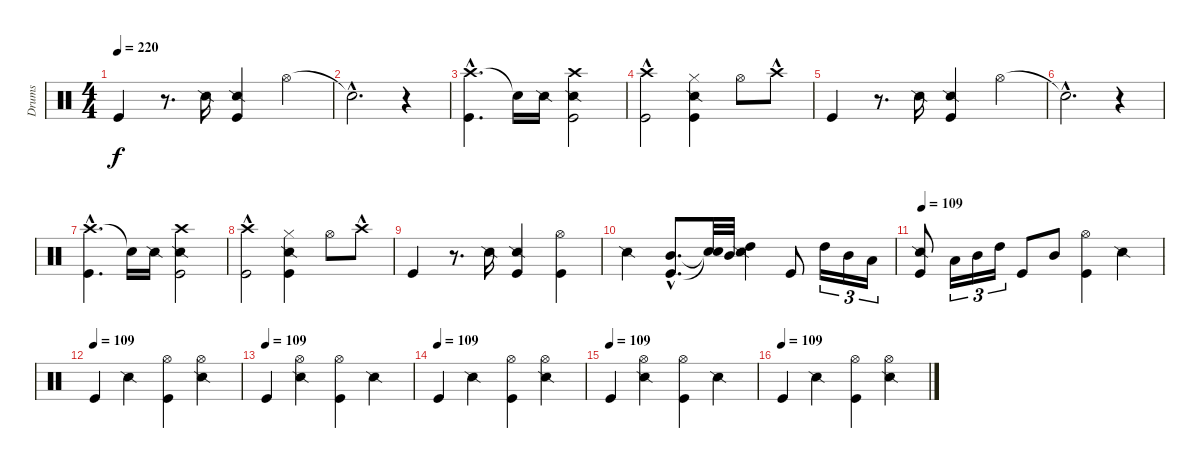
\track ("Drums" "Drums") {instrument percussion}
\staff {score}
\articulation defaults
\ts (4 4)
\tempo 220
\clef neutral
\ks c "Kick (hit)".4{dy f}
r.8{d} "Snare (side stick) 2".16 ("Snare (side stick) 2" "Kick (hit)").4 "Hi-Hat (open)".4 |
"Snare (hit)"{hac t}.2{d} r.4 |
("Crash high (hit)"{hac} "Kick (hit)").4{d} "Snare (hit)"{t}.16 "Snare (side stick) 2".16 ("Crash high (hit)" "Snare (side stick) 2" "Kick (hit)").2 |
("Crash high (hit)"{hac} "Kick (hit)").2 ("Hi-Hat (closed)" "Snare (side stick) 2" "Kick (hit)").4 "Hi-Hat (open)".8 "Crash high (hit)"{hac}.8 |
"Kick (hit)".4 r.8{d} "Snare (side stick) 2".16 ("Snare (side stick) 2" "Kick (hit)").4 "Hi-Hat (open)".4 |
"Snare (hit)"{hac t}.2{d} r.4 |
("Crash high (hit)"{hac} "Kick (hit)").4{d} "Snare (hit)"{t}.16 "Snare (side stick) 2".16 ("Crash high (hit)" "Snare (side stick) 2" "Kick (hit)").2 |
("Crash high (hit)"{hac} "Kick (hit)").2 ("Hi-Hat (closed)" "Snare (side stick) 2" "Kick (hit)").4 "Hi-Hat (open)".8 "Crash high (hit)"{hac}.8 |
"Kick (hit)".4 r.8{d} "Snare (side stick) 2".16 ("Snare (side stick) 2" "Kick (hit)").4 ("Kick (hit)" "Hi-Hat (open)").4 |
"Snare (side stick) 2".4 ("Kick (hit)"{hac} "Mid Tom (hit)"{hac}).8{d} ("Snare (hit)"{t} "Snare (hit)"{t}).32 "Mid Tom (hit)".32 ("Snare (side stick) 2" "High Tom (hit)").4 "Kick (hit)".8 "High Tom (hit)".16{tu (3 2)} "Mid Tom (hit)".16{tu (3 2)} "Low Tom (hit)".16{tu (3 2)} |
\tempo 109
("Snare (side stick) 2" "Kick (hit)").8 "Low Tom (hit)".16{tu (3 2)} "Mid Tom (hit)".16{tu (3 2)} "High Tom (hit)".16{tu (3 2)} "Kick (hit)".8 "Mid Tom (hit)".8 ("Hi-Hat (open)" "Kick (hit)").4 "Snare (side stick) 2".4 |
\tempo (109)
"Kick (hit)".4 "Snare (side stick) 2".4 ("Hi-Hat (open)" "Kick (hit)").4 ("Hi-Hat (open)" "Snare (side stick) 2").4 |
\tempo (109)
"Kick (hit)".4 ("Hi-Hat (open)" "Snare (side stick) 2").4 ("Hi-Hat (open)" "Kick (hit)").4 "Snare (side stick) 2".4 |
\tempo (109)
"Kick (hit)".4 "Snare (side stick) 2".4 ("Hi-Hat (open)" "Kick (hit)").4 ("Hi-Hat (open)" "Snare (side stick) 2").4 |
\tempo (109)
"Kick (hit)".4 ("Hi-Hat (open)" "Snare (side stick) 2").4 ("Hi-Hat (open)" "Kick (hit)").4 "Snare (side stick) 2".4 |
\tempo (109)
"Kick (hit)".4 "Snare (side stick) 2".4 ("Hi-Hat (open)" "Kick (hit)").4 ("Hi-Hat (open)" "Snare (side stick) 2").4
